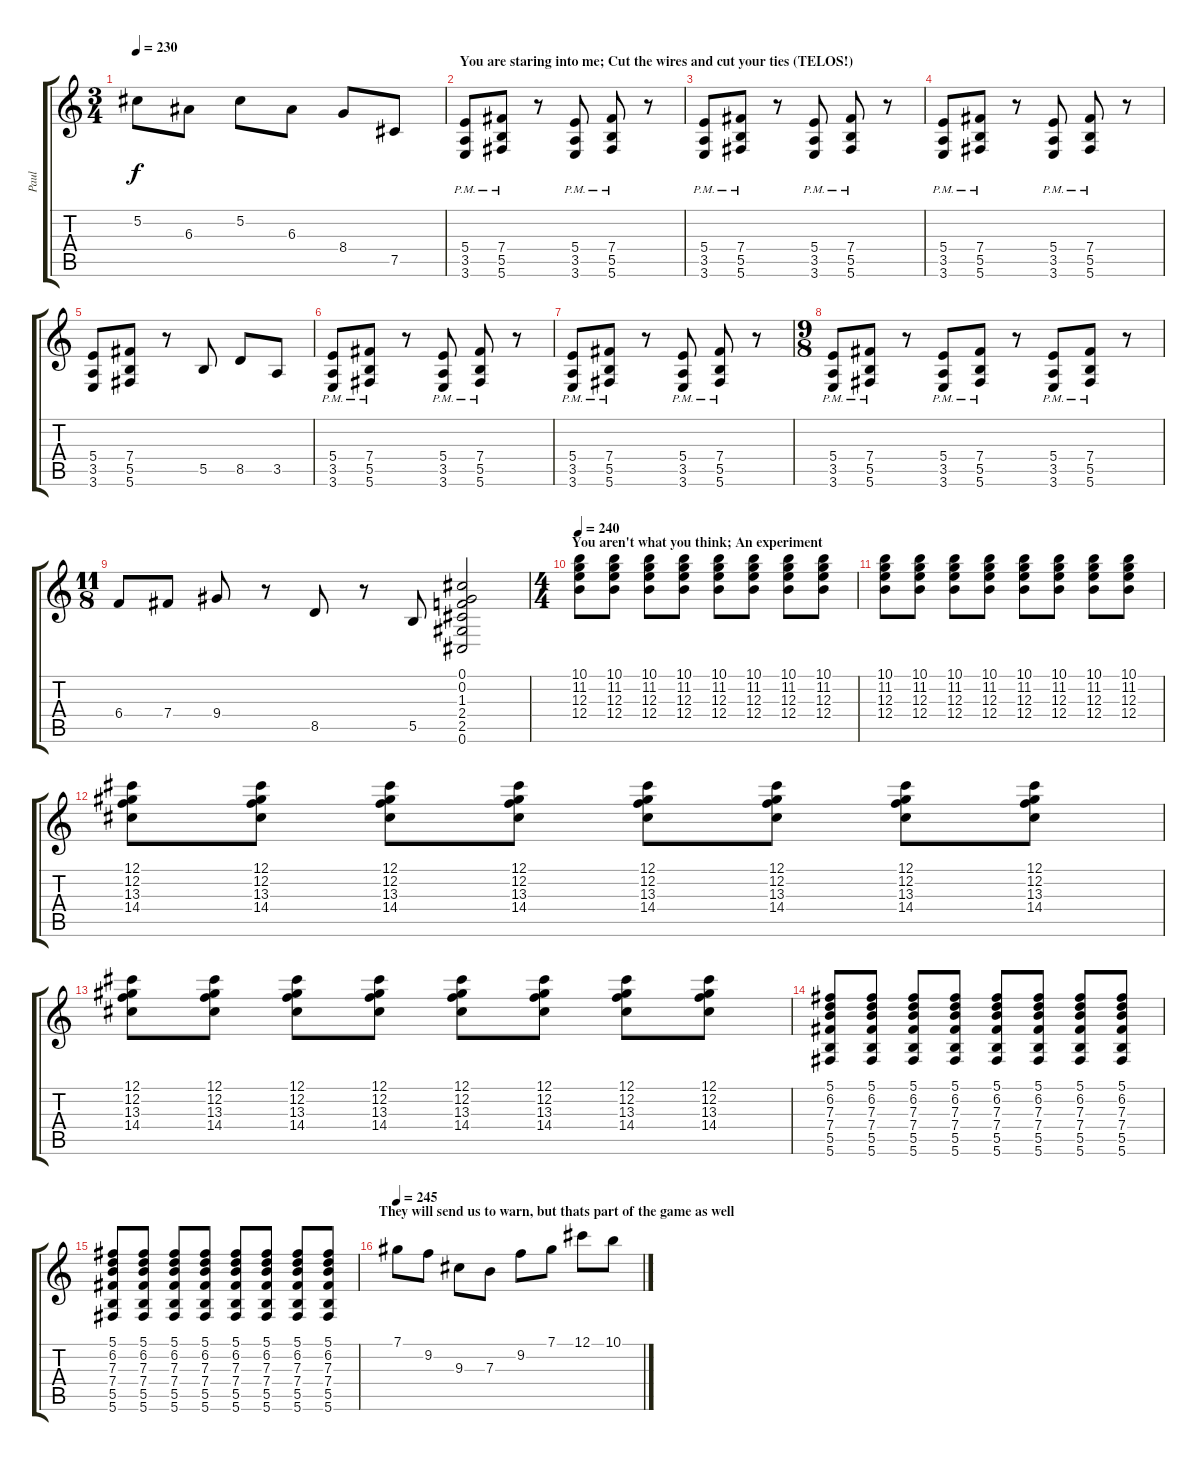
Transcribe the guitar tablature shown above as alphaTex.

\track ("Paul" "Paul") {instrument distortionguitar}
\staff {score tabs}
\tuning (Db4 Ab3 E3 B2 Gb2 Db2) {hide}
\ts (3 4)
\tempo 230
\clef g2
\ks c
5.2.8{dy f} 6.3.8 5.2.8 6.3.8 8.4.8 7.5.8 |
\section ("" "You are staring into me; Cut the wires and cut your ties (TELOS!)")
(5.4{pm} 3.5{pm} 3.6{pm}).8 (7.4{pm} 5.5{pm} 5.6{pm}).8 r.8 (5.4{pm} 3.5{pm} 3.6{pm}).8 (7.4{pm} 5.5{pm} 5.6{pm}).8 r.8 |
(5.4{pm} 3.5{pm} 3.6{pm}).8 (7.4{pm} 5.5{pm} 5.6{pm}).8 r.8 (5.4{pm} 3.5{pm} 3.6{pm}).8 (7.4{pm} 5.5{pm} 5.6{pm}).8 r.8 |
(5.4{pm} 3.5{pm} 3.6{pm}).8 (7.4{pm} 5.5{pm} 5.6{pm}).8 r.8 (5.4{pm} 3.5{pm} 3.6{pm}).8 (7.4{pm} 5.5{pm} 5.6{pm}).8 r.8 |
(5.4 3.5 3.6).8 (7.4 5.5 5.6).8 r.8 5.5.8 8.5.8 3.5.8 |
(5.4{pm} 3.5{pm} 3.6{pm}).8 (7.4{pm} 5.5{pm} 5.6{pm}).8 r.8 (5.4{pm} 3.5{pm} 3.6{pm}).8 (7.4{pm} 5.5{pm} 5.6{pm}).8 r.8 |
(5.4{pm} 3.5{pm} 3.6{pm}).8 (7.4{pm} 5.5{pm} 5.6{pm}).8 r.8 (5.4{pm} 3.5{pm} 3.6{pm}).8 (7.4{pm} 5.5{pm} 5.6{pm}).8 r.8 |
\ts (9 8)
(5.4{pm} 3.5{pm} 3.6{pm}).8 (7.4{pm} 5.5{pm} 5.6{pm}).8 r.8 (5.4{pm} 3.5{pm} 3.6{pm}).8 (7.4{pm} 5.5{pm} 5.6{pm}).8 r.8 (5.4{pm} 3.5{pm} 3.6{pm}).8 (7.4{pm} 5.5{pm} 5.6{pm}).8 r.8 |
\ts (11 8)
6.4.8 7.4.8 9.4.8 r.8 8.5.8 r.8 5.5.8 (0.1 0.2 1.3 2.4 2.5 0.6).2 |
\ts (4 4)
\section ("" "You aren't what you think; An experiment")
\tempo 240
(10.1 11.2 12.3 12.4).8 (10.1 11.2 12.3 12.4).8 (10.1 11.2 12.3 12.4).8 (10.1 11.2 12.3 12.4).8 (10.1 11.2 12.3 12.4).8 (10.1 11.2 12.3 12.4).8 (10.1 11.2 12.3 12.4).8 (10.1 11.2 12.3 12.4).8 |
(10.1 11.2 12.3 12.4).8 (10.1 11.2 12.3 12.4).8 (10.1 11.2 12.3 12.4).8 (10.1 11.2 12.3 12.4).8 (10.1 11.2 12.3 12.4).8 (10.1 11.2 12.3 12.4).8 (10.1 11.2 12.3 12.4).8 (10.1 11.2 12.3 12.4).8 |
(12.1 12.2 13.3 14.4).8 (12.1 12.2 13.3 14.4).8 (12.1 12.2 13.3 14.4).8 (12.1 12.2 13.3 14.4).8 (12.1 12.2 13.3 14.4).8 (12.1 12.2 13.3 14.4).8 (12.1 12.2 13.3 14.4).8 (12.1 12.2 13.3 14.4).8 |
(12.1 12.2 13.3 14.4).8 (12.1 12.2 13.3 14.4).8 (12.1 12.2 13.3 14.4).8 (12.1 12.2 13.3 14.4).8 (12.1 12.2 13.3 14.4).8 (12.1 12.2 13.3 14.4).8 (12.1 12.2 13.3 14.4).8 (12.1 12.2 13.3 14.4).8 |
(5.1 6.2 7.3 7.4 5.5 5.6).8 (5.1 6.2 7.3 7.4 5.5 5.6).8 (5.1 6.2 7.3 7.4 5.5 5.6).8 (5.1 6.2 7.3 7.4 5.5 5.6).8 (5.1 6.2 7.3 7.4 5.5 5.6).8 (5.1 6.2 7.3 7.4 5.5 5.6).8 (5.1 6.2 7.3 7.4 5.5 5.6).8 (5.1 6.2 7.3 7.4 5.5 5.6).8 |
(5.1 6.2 7.3 7.4 5.5 5.6).8 (5.1 6.2 7.3 7.4 5.5 5.6).8 (5.1 6.2 7.3 7.4 5.5 5.6).8 (5.1 6.2 7.3 7.4 5.5 5.6).8 (5.1 6.2 7.3 7.4 5.5 5.6).8 (5.1 6.2 7.3 7.4 5.5 5.6).8 (5.1 6.2 7.3 7.4 5.5 5.6).8 (5.1 6.2 7.3 7.4 5.5 5.6).8 |
\section ("" "They will send us to warn, but thats part of the game as well")
\tempo 245
7.1.8 9.2.8 9.3.8 7.3.8 9.2.8 7.1.8 12.1.8 10.1.8
